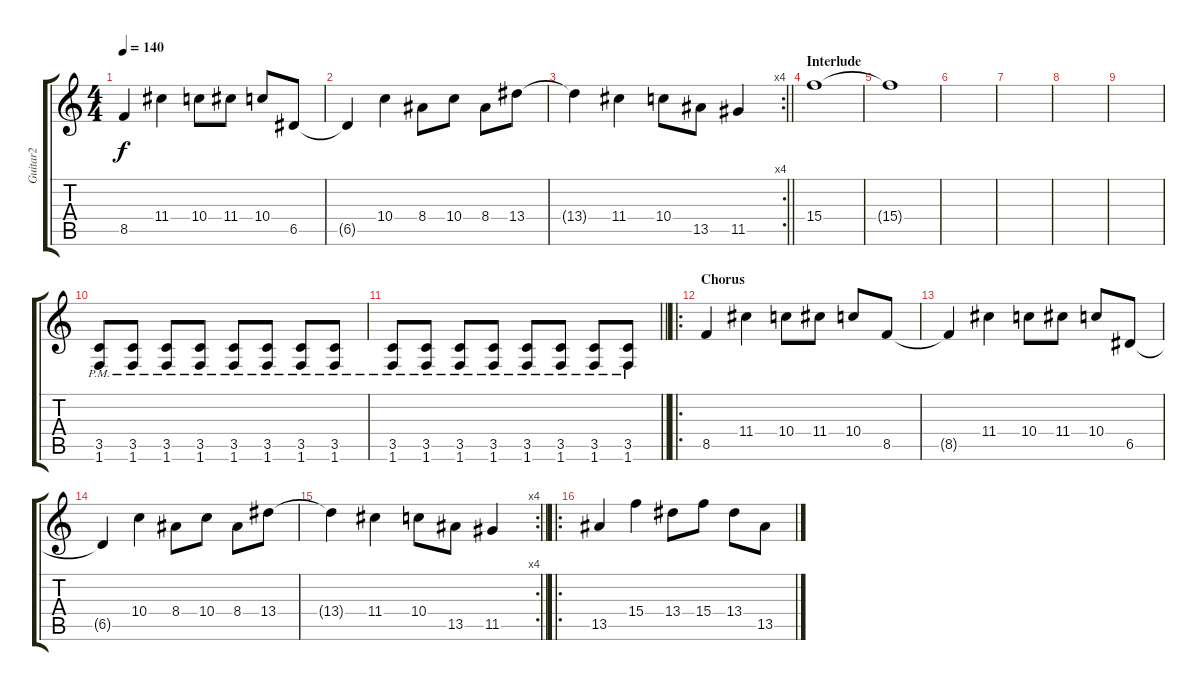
\track ("Guitar2" "Guitar2") {instrument distortionguitar}
\staff {score tabs}
\tuning (E4 B3 G3 D3 A2 E2) {hide}
\ts (4 4)
\tempo 140
\clef g2
\ks c
8.5{t}.4{dy f} 11.4.4 10.4.8 11.4.8 10.4.8 6.5.8 |
6.5{t}.4 10.4.4 8.4.8 10.4.8 8.4.8 13.4.8 |
\rc 4
\barLineRight lightlight
13.4{t}.4 11.4.4 10.4.8 13.5.8 11.5.4 |
\section ("" "Interlude")
15.4.1 |
15.4{t}.1 |
|
|
|
|
(3.5{pm} 1.6{pm}).8 (3.5{pm} 1.6{pm}).8 (3.5{pm} 1.6{pm}).8 (3.5{pm} 1.6{pm}).8 (3.5{pm} 1.6{pm}).8 (3.5{pm} 1.6{pm}).8 (3.5{pm} 1.6{pm}).8 (3.5{pm} 1.6{pm}).8 |
\barLineRight lightlight
(3.5{pm} 1.6{pm}).8 (3.5{pm} 1.6{pm}).8 (3.5{pm} 1.6{pm}).8 (3.5{pm} 1.6{pm}).8 (3.5{pm} 1.6{pm}).8 (3.5{pm} 1.6{pm}).8 (3.5{pm} 1.6{pm}).8 (3.5{pm} 1.6{pm}).8 |
\ro
\section ("" "Chorus")
8.5.4 11.4.4 10.4.8 11.4.8 10.4.8 8.5.8 |
8.5{t}.4 11.4.4 10.4.8 11.4.8 10.4.8 6.5.8 |
6.5{t}.4 10.4.4 8.4.8 10.4.8 8.4.8 13.4.8 |
\rc 4
\barLineRight lightlight
13.4{t}.4 11.4.4 10.4.8 13.5.8 11.5.4 |
\ro
13.5.4 15.4.4 13.4.8 15.4.8 13.4.8 13.5.8
